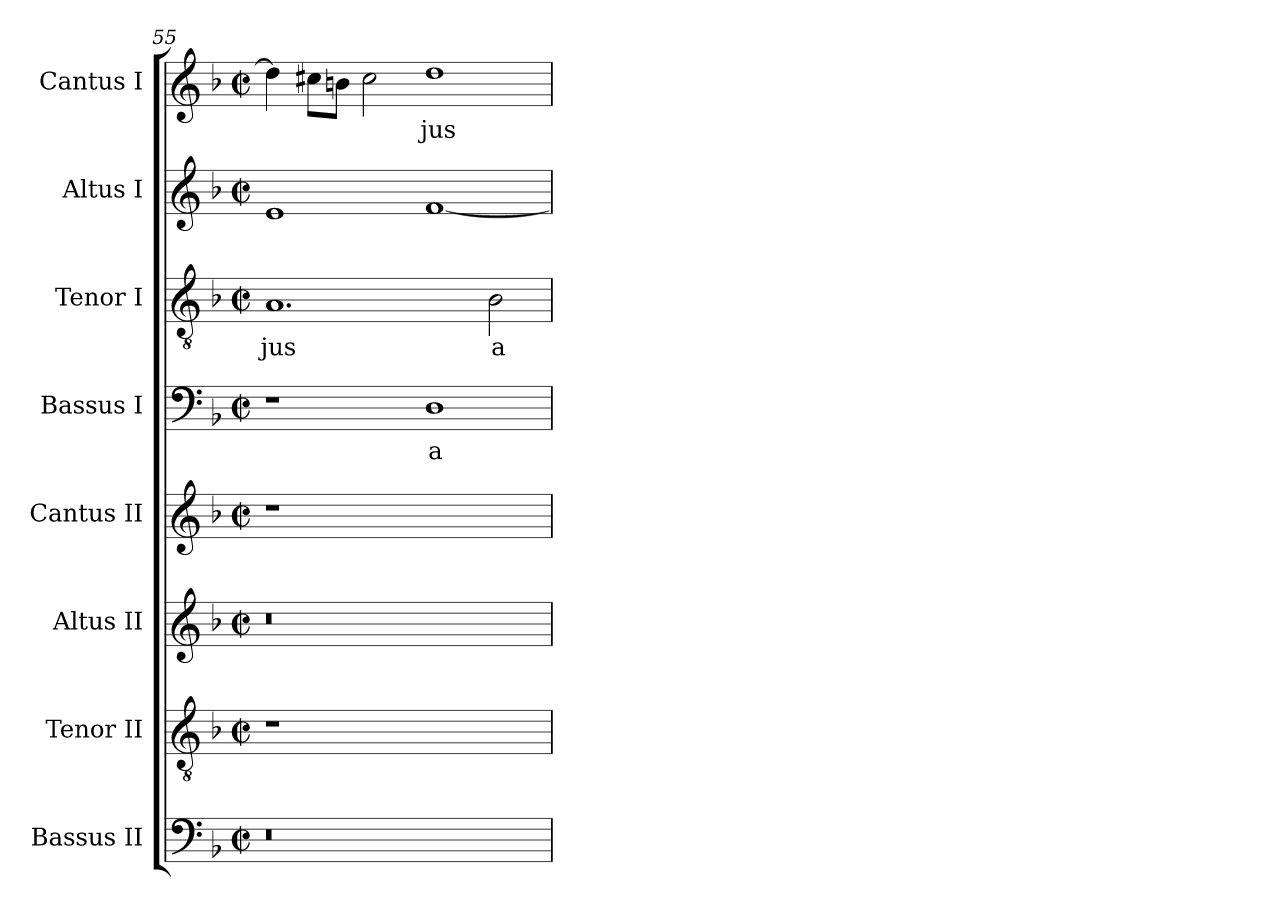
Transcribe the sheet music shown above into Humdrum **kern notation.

**kern	**kern	**kern	**kern	**kern	**text	**kern	**text	**kern	**text	**kern	**text
*part8	*part7	*part6	*part5	*part4	*part4	*part3	*part3	*part2	*part2	*part1	*part1
*staff8	*staff7	*staff6	*staff5	*staff4	*staff4	*staff3	*staff3	*staff2	*staff2	*staff1	*staff1
*I"Bassus II	*I"Tenor II	*I"Altus II	*I"Cantus II	*I"Bassus I	*	*I"Tenor I	*	*I"Altus I	*	*I"Cantus I	*
*clefF4	*clefGv2	*clefG2	*clefG2	*clefF4	*	*clefGv2	*	*clefG2	*	*clefG2	*
*k[b-]	*k[b-]	*k[b-]	*k[b-]	*k[b-]	*	*k[b-]	*	*k[b-]	*	*k[b-]	*
*F:	*F:	*F:	*F:	*F:	*	*F:	*	*F:	*	*F:	*
*M2/2	*M2/2	*M2/2	*M2/2	*M2/2	*	*M2/2	*	*M2/2	*	*M2/2	*
*met(c|)	*met(c|)	*met(c|)	*met(c|)	*met(c|)	*	*met(c|)	*	*met(c|)	*	*met(c|)	*
=55	=55	=55	=55	=55	=55	=55	=55	=55	=55	=55	=55
!	!	!	!	!	!	!	!LO:LY:b:cj	!	!LO:LY:b:cj	!	!LO:LY:b:cj
0r	1r	0r	1r	1r	.	1.A	jus	1e	.	4dd\]	--
!	!	!	!	!	!	!	!	!	!	!	!LO:LY:b:cj
.	.	.	.	.	.	.	.	.	.	8cc#X\L	--
!	!	!	!	!	!	!	!	!	!	!	!LO:LY:b:cj
.	.	.	.	.	.	.	.	.	.	8b\J	--
!	!	!	!	!	!	!	!	!	!	!	!LO:LY:b:cj
.	.	.	.	.	.	.	.	.	.	2cc#\	--
!	!	!	!	!	!LO:LY:b:cj	!	!	!	!LO:LY:b:cj	!	!LO:LY:b:cj
.	1ryy	.	1ryy	1D	a	.	.	[<1f	.	1dd	-jus
!	!	!	!	!	!	!	!LO:LY:b:cj	!	!	!	!
.	.	.	.	.	.	2B-\	a	.	.	.	.
=	=	=	=	=	=	=	=	=	=	=	=
*-	*-	*-	*-	*-	*-	*-	*-	*-	*-	*-	*-
